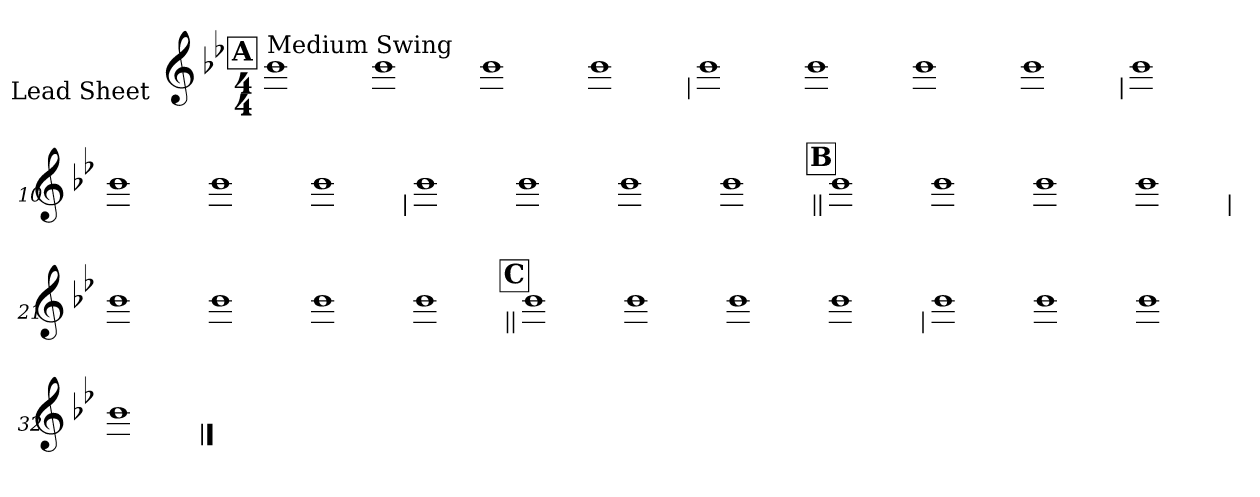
**kern
*part1
*staff1
*I"Lead Sheet
*stria0
*clefG2
*k[b-e-]
*B-:
*M4/4
!!LO:REH:place=s1:a:t=A
=1-
!LO:TX:a:t=Medium Swing
1b-
=2-
1b-
=3-
1b-
=4-
1b-
!!LO:LB:g=z
=5
1b-
=6-
1b-
=7-
1b-
=8-
1b-
!!LO:LB:g=z
=9
1b-
=10-
1b-
=11-
1b-
=12-
1b-
!!LO:LB:g=z
=13
1b-
=14-
1b-
=15-
1b-
=16-
1b-
!!LO:LB:g=z
!!LO:REH:place=s1:a:t=B
=17||
1b-
=18-
1b-
=19-
1b-
=20-
1b-
!!LO:LB:g=z
=21
1b-
=22-
1b-
=23-
1b-
=24-
1b-
!!LO:LB:g=z
!!LO:REH:place=s1:a:t=C
=25||
1b-
=26-
1b-
=27-
1b-
=28-
1b-
!!LO:LB:g=z
=29
1b-
=30-
1b-
=31-
1b-
=32-
1b-
==
*-
